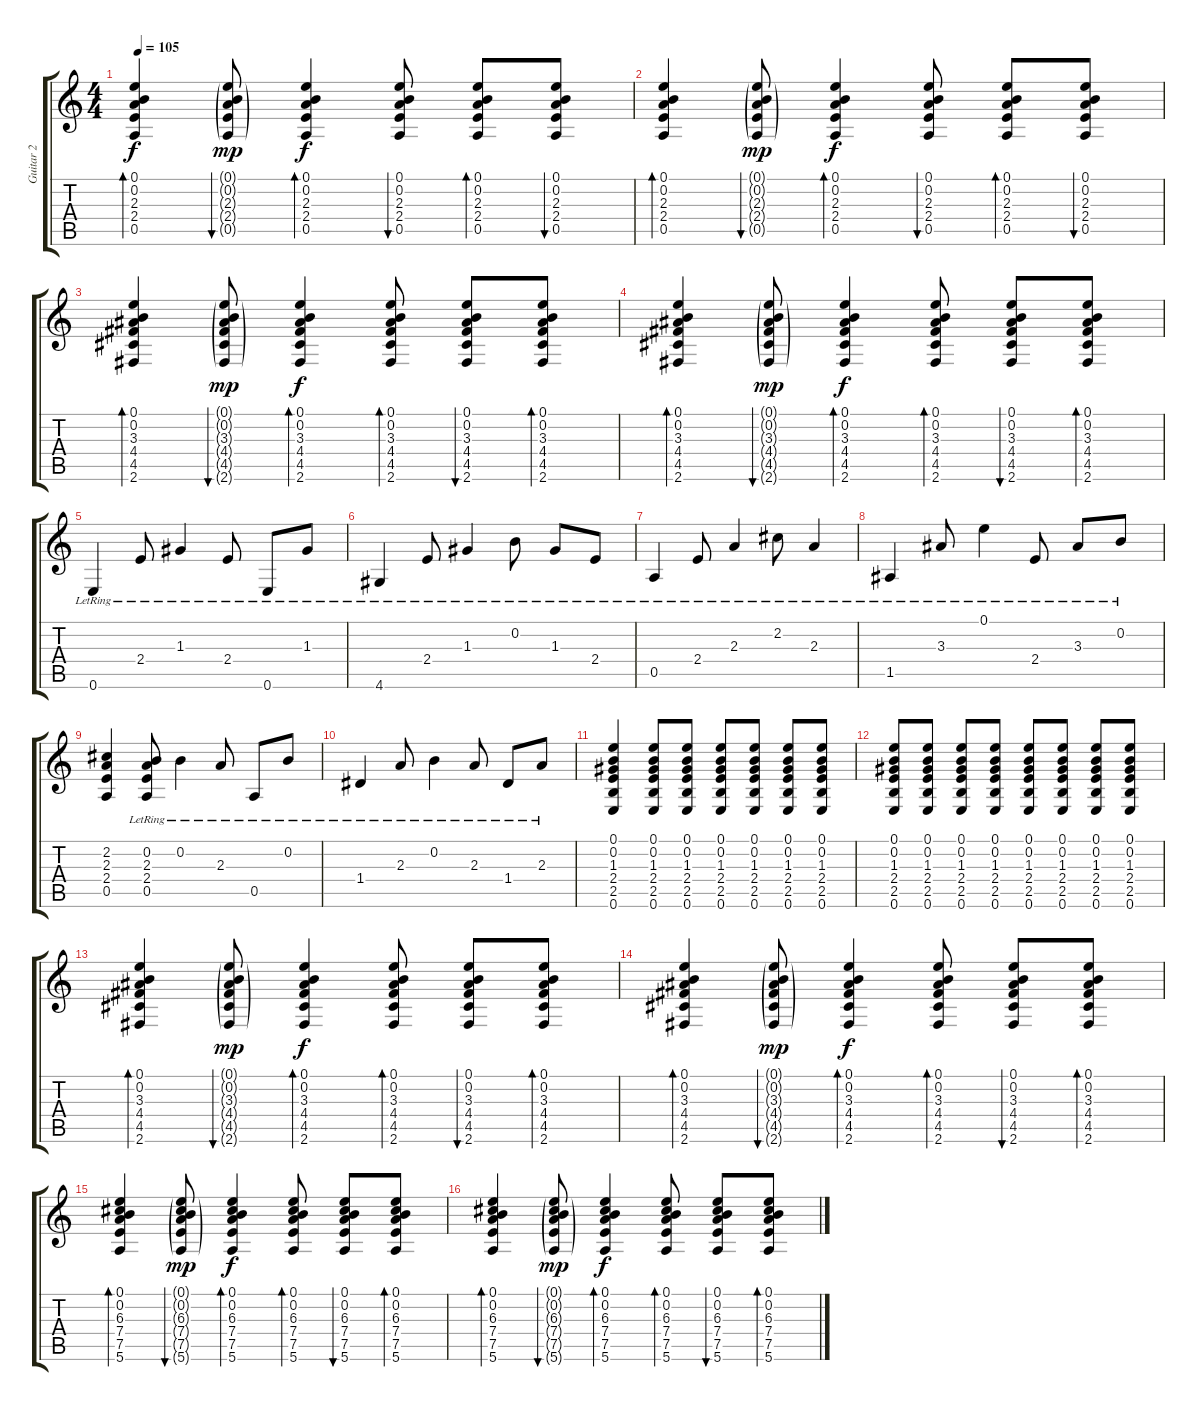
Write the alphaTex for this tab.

\track ("Guitar 2" "Guitar 2") {instrument acousticguitarsteel}
\staff {score tabs}
\tuning (E4 B3 G3 D3 A2 E2) {hide}
\ts (4 4)
\tempo 105
\clef g2
\ks c
(0.1 0.2 2.3 2.4 0.5).4{bd 60 dy f} (0.1{g} 0.2{g} 2.3{g} 2.4{g} 0.5{g}).8{bu 60 dy mp} (0.1 0.2 2.3 2.4 0.5).4{bd 60 dy f} (0.1 0.2 2.3 2.4 0.5).8{bu 60} (0.1 0.2 2.3 2.4 0.5).8{bd 60} (0.1 0.2 2.3 2.4 0.5).8{bu 60} |
(0.1 0.2 2.3 2.4 0.5).4{bd 60} (0.1{g} 0.2{g} 2.3{g} 2.4{g} 0.5{g}).8{bu 60 dy mp} (0.1 0.2 2.3 2.4 0.5).4{bd 60 dy f} (0.1 0.2 2.3 2.4 0.5).8{bu 60} (0.1 0.2 2.3 2.4 0.5).8{bd 60} (0.1 0.2 2.3 2.4 0.5).8{bu 60} |
(0.1 0.2 3.3 4.4 4.5 2.6).4{bd 60} (0.1{g} 0.2{g} 3.3{g} 4.4{g} 4.5{g} 2.6{g}).8{bu 60 dy mp} (0.1 0.2 3.3 4.4 4.5 2.6).4{bd 60 dy f} (0.1 0.2 3.3 4.4 4.5 2.6).8{bd 60} (0.1 0.2 3.3 4.4 4.5 2.6).8{bu 60} (0.1 0.2 3.3 4.4 4.5 2.6).8{bd 60} |
(0.1 0.2 3.3 4.4 4.5 2.6).4{bd 60} (0.1{g} 0.2{g} 3.3{g} 4.4{g} 4.5{g} 2.6{g}).8{bu 60 dy mp} (0.1 0.2 3.3 4.4 4.5 2.6).4{bd 60 dy f} (0.1 0.2 3.3 4.4 4.5 2.6).8{bd 60} (0.1 0.2 3.3 4.4 4.5 2.6).8{bu 60} (0.1 0.2 3.3 4.4 4.5 2.6).8{bd 60} |
0.6{lr}.4 2.4{lr}.8 1.3{lr}.4 2.4{lr}.8 0.6{lr}.8 1.3{lr}.8 |
4.6{lr}.4 2.4{lr}.8 1.3{lr}.4 0.2{lr}.8 1.3{lr}.8 2.4{lr}.8 |
0.5{lr}.4 2.4{lr}.8 2.3{lr}.4 2.2{lr}.8 2.3{lr}.4 |
1.5{lr}.4 3.3{lr}.8 0.1{lr}.4 2.4{lr}.8 3.3{lr}.8 0.2{lr}.8 |
(2.2 2.3 2.4 0.5).4 (0.2 2.3{lr} 2.4{lr} 0.5{lr}).8 0.2{lr}.4 2.3{lr}.8 0.5{lr}.8 0.2{lr}.8 |
1.4{lr}.4 2.3{lr}.8 0.2{lr}.4 2.3{lr}.8 1.4{lr}.8 2.3{lr}.8 |
(0.1 0.2 1.3 2.4 2.5 0.6).4 (0.1 0.2 1.3 2.4 2.5 0.6).8 (0.1 0.2 1.3 2.4 2.5 0.6).8 (0.1 0.2 1.3 2.4 2.5 0.6).8 (0.1 0.2 1.3 2.4 2.5 0.6).8 (0.1 0.2 1.3 2.4 2.5 0.6).8 (0.1 0.2 1.3 2.4 2.5 0.6).8 |
(0.1 0.2 1.3 2.4 2.5 0.6).8 (0.1 0.2 1.3 2.4 2.5 0.6).8 (0.1 0.2 1.3 2.4 2.5 0.6).8 (0.1 0.2 1.3 2.4 2.5 0.6).8 (0.1 0.2 1.3 2.4 2.5 0.6).8 (0.1 0.2 1.3 2.4 2.5 0.6).8 (0.1 0.2 1.3 2.4 2.5 0.6).8 (0.1 0.2 1.3 2.4 2.5 0.6).8 |
(0.1 0.2 3.3 4.4 4.5 2.6).4{bd 60} (0.1{g} 0.2{g} 3.3{g} 4.4{g} 4.5{g} 2.6{g}).8{bu 60 dy mp} (0.1 0.2 3.3 4.4 4.5 2.6).4{bd 60 dy f} (0.1 0.2 3.3 4.4 4.5 2.6).8{bd 60} (0.1 0.2 3.3 4.4 4.5 2.6).8{bu 60} (0.1 0.2 3.3 4.4 4.5 2.6).8{bd 60} |
(0.1 0.2 3.3 4.4 4.5 2.6).4{bd 60} (0.1{g} 0.2{g} 3.3{g} 4.4{g} 4.5{g} 2.6{g}).8{bu 60 dy mp} (0.1 0.2 3.3 4.4 4.5 2.6).4{bd 60 dy f} (0.1 0.2 3.3 4.4 4.5 2.6).8{bd 60} (0.1 0.2 3.3 4.4 4.5 2.6).8{bu 60} (0.1 0.2 3.3 4.4 4.5 2.6).8{bd 60} |
(0.1 0.2 6.3 7.4 7.5 5.6).4{bd 60} (0.1{g} 0.2{g} 6.3{g} 7.4{g} 7.5{g} 5.6{g}).8{bu 60 dy mp} (0.1 0.2 6.3 7.4 7.5 5.6).4{bd 60 dy f} (0.1 0.2 6.3 7.4 7.5 5.6).8{bd 60} (0.1 0.2 6.3 7.4 7.5 5.6).8{bu 60} (0.1 0.2 6.3 7.4 7.5 5.6).8{bd 60} |
(0.1 0.2 6.3 7.4 7.5 5.6).4{bd 60} (0.1{g} 0.2{g} 6.3{g} 7.4{g} 7.5{g} 5.6{g}).8{bu 60 dy mp} (0.1 0.2 6.3 7.4 7.5 5.6).4{bd 60 dy f} (0.1 0.2 6.3 7.4 7.5 5.6).8{bd 60} (0.1 0.2 6.3 7.4 7.5 5.6).8{bu 60} (0.1 0.2 6.3 7.4 7.5 5.6).8{bd 60}
